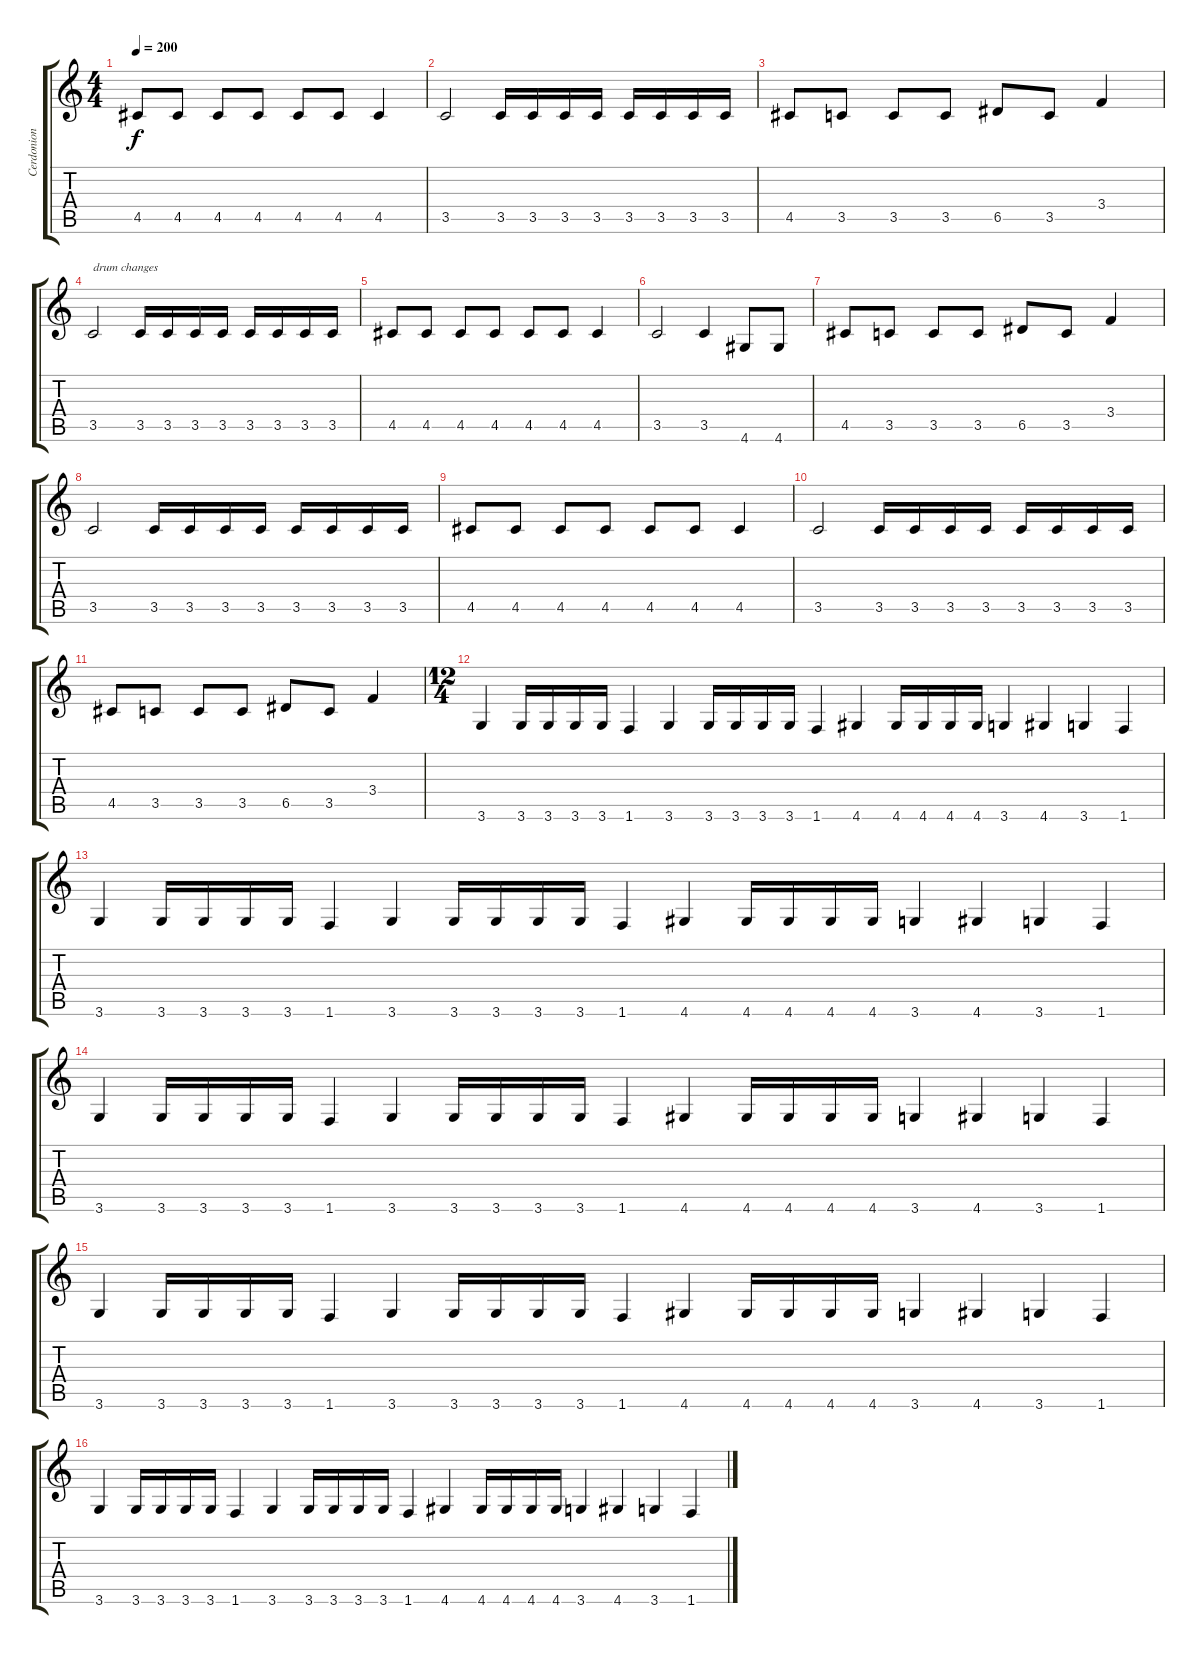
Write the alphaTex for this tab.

\track ("Cerdonion" "Cerdonion") {instrument electricbasspick}
\staff {score tabs}
\tuning (E4 B3 G3 D3 A2 E2) {hide}
\ts (4 4)
\tempo 200
\clef g2
\ks c
4.5.8{dy f} 4.5.8 4.5.8 4.5.8 4.5.8 4.5.8 4.5.4 |
3.5.2 3.5.16 3.5.16 3.5.16 3.5.16 3.5.16 3.5.16 3.5.16 3.5.16 |
4.5.8 3.5.8 3.5.8 3.5.8 6.5.8 3.5.8 3.4.4 |
3.5.2{txt "drum changes"} 3.5.16 3.5.16 3.5.16 3.5.16 3.5.16 3.5.16 3.5.16 3.5.16 |
4.5.8 4.5.8 4.5.8 4.5.8 4.5.8 4.5.8 4.5.4 |
3.5.2 3.5.4 4.6.8 4.6.8 |
4.5.8 3.5.8 3.5.8 3.5.8 6.5.8 3.5.8 3.4.4 |
3.5.2 3.5.16 3.5.16 3.5.16 3.5.16 3.5.16 3.5.16 3.5.16 3.5.16 |
4.5.8 4.5.8 4.5.8 4.5.8 4.5.8 4.5.8 4.5.4 |
3.5.2 3.5.16 3.5.16 3.5.16 3.5.16 3.5.16 3.5.16 3.5.16 3.5.16 |
4.5.8 3.5.8 3.5.8 3.5.8 6.5.8 3.5.8 3.4.4 |
\ts (12 4)
3.6.4 3.6.16 3.6.16 3.6.16 3.6.16 1.6.4 3.6.4 3.6.16 3.6.16 3.6.16 3.6.16 1.6.4 4.6.4 4.6.16 4.6.16 4.6.16 4.6.16 3.6.4 4.6.4 3.6.4 1.6.4 |
3.6.4 3.6.16 3.6.16 3.6.16 3.6.16 1.6.4 3.6.4 3.6.16 3.6.16 3.6.16 3.6.16 1.6.4 4.6.4 4.6.16 4.6.16 4.6.16 4.6.16 3.6.4 4.6.4 3.6.4 1.6.4 |
3.6.4 3.6.16 3.6.16 3.6.16 3.6.16 1.6.4 3.6.4 3.6.16 3.6.16 3.6.16 3.6.16 1.6.4 4.6.4 4.6.16 4.6.16 4.6.16 4.6.16 3.6.4 4.6.4 3.6.4 1.6.4 |
3.6.4 3.6.16 3.6.16 3.6.16 3.6.16 1.6.4 3.6.4 3.6.16 3.6.16 3.6.16 3.6.16 1.6.4 4.6.4 4.6.16 4.6.16 4.6.16 4.6.16 3.6.4 4.6.4 3.6.4 1.6.4 |
3.6.4 3.6.16 3.6.16 3.6.16 3.6.16 1.6.4 3.6.4 3.6.16 3.6.16 3.6.16 3.6.16 1.6.4 4.6.4 4.6.16 4.6.16 4.6.16 4.6.16 3.6.4 4.6.4 3.6.4 1.6.4
